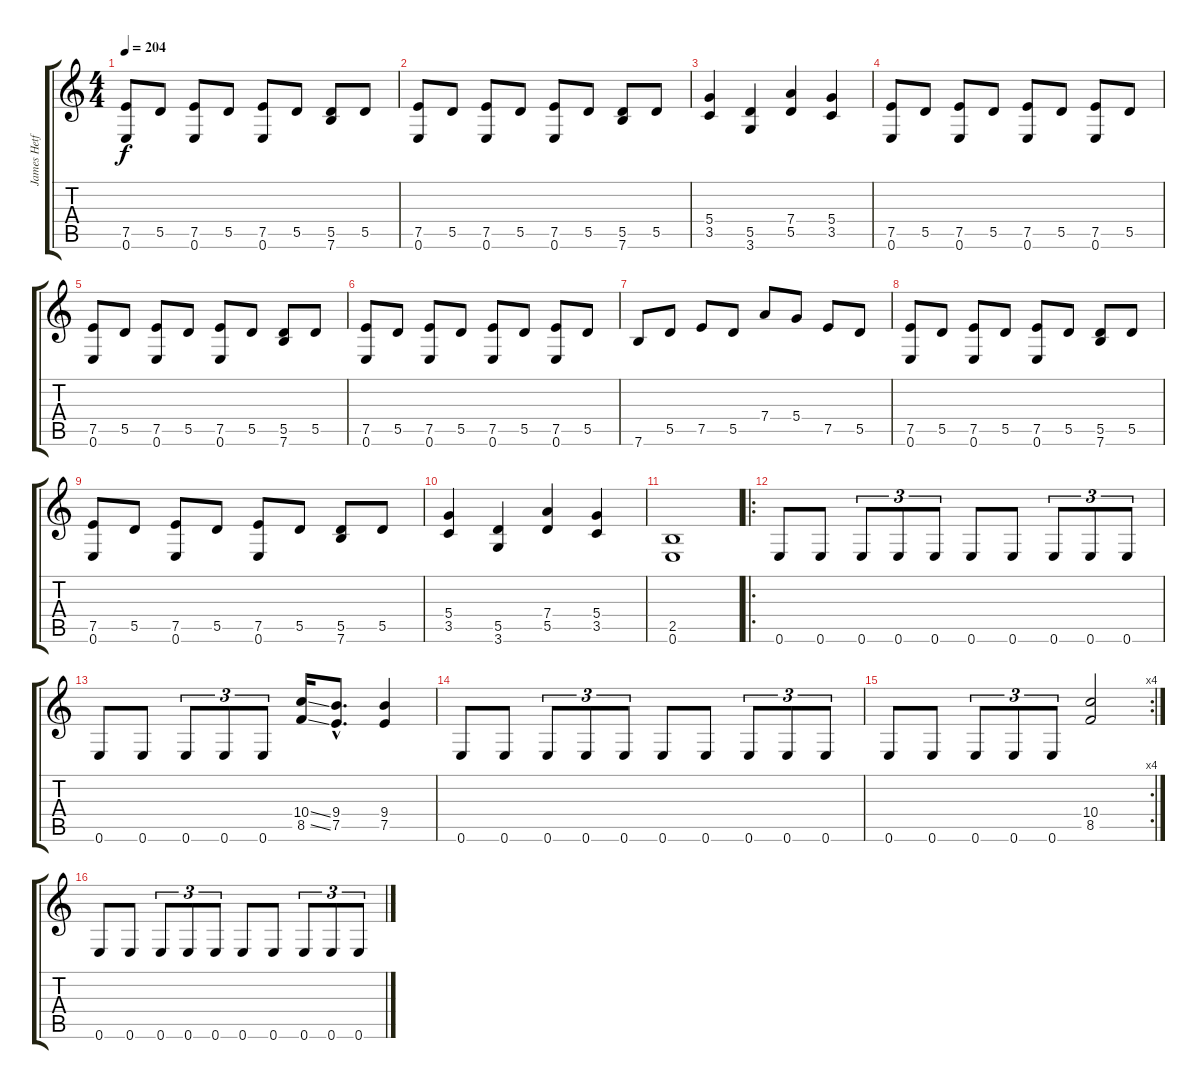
\track ("James Hetfield (Guitar 1)" "James Hetf") {instrument distortionguitar}
\staff {score tabs}
\tuning (E4 B3 G3 D3 A2 E2) {hide}
\ts (4 4)
\tempo 204
\clef g2
\ks c
(7.5 0.6).8{dy f} 5.5.8 (7.5 0.6).8 5.5.8 (7.5 0.6).8 5.5.8 (5.5 7.6).8 5.5.8 |
(7.5 0.6).8 5.5.8 (7.5 0.6).8 5.5.8 (7.5 0.6).8 5.5.8 (5.5 7.6).8 5.5.8 |
(5.4 3.5).4 (5.5 3.6).4 (7.4 5.5).4 (5.4 3.5).4 |
(7.5 0.6).8 5.5.8 (7.5 0.6).8 5.5.8 (7.5 0.6).8 5.5.8 (7.5 0.6).8 5.5.8 |
(7.5 0.6).8 5.5.8 (7.5 0.6).8 5.5.8 (7.5 0.6).8 5.5.8 (5.5 7.6).8 5.5.8 |
(7.5 0.6).8 5.5.8 (7.5 0.6).8 5.5.8 (7.5 0.6).8 5.5.8 (7.5 0.6).8 5.5.8 |
7.6.8 5.5.8 7.5.8 5.5.8 7.4.8 5.4.8 7.5.8 5.5.8 |
(7.5 0.6).8 5.5.8 (7.5 0.6).8 5.5.8 (7.5 0.6).8 5.5.8 (5.5 7.6).8 5.5.8 |
(7.5 0.6).8 5.5.8 (7.5 0.6).8 5.5.8 (7.5 0.6).8 5.5.8 (5.5 7.6).8 5.5.8 |
(5.4 3.5).4 (5.5 3.6).4 (7.4 5.5).4 (5.4 3.5).4 |
(2.5 0.6).1 |
\ro
0.6.8 0.6.8 0.6.8{tu (3 2)} 0.6.8{tu (3 2)} 0.6.8{tu (3 2)} 0.6.8 0.6.8 0.6.8{tu (3 2)} 0.6.8{tu (3 2)} 0.6.8{tu (3 2)} |
0.6.8 0.6.8 0.6.8{tu (3 2)} 0.6.8{tu (3 2)} 0.6.8{tu (3 2)} (10.4{ss} 8.5{ss}).16 (9.4{hac} 7.5{hac}).8{d} (9.4 7.5).4 |
0.6.8 0.6.8 0.6.8{tu (3 2)} 0.6.8{tu (3 2)} 0.6.8{tu (3 2)} 0.6.8 0.6.8 0.6.8{tu (3 2)} 0.6.8{tu (3 2)} 0.6.8{tu (3 2)} |
\rc 4
0.6.8 0.6.8 0.6.8{tu (3 2)} 0.6.8{tu (3 2)} 0.6.8{tu (3 2)} (10.4 8.5).2 |
0.6.8 0.6.8 0.6.8{tu (3 2)} 0.6.8{tu (3 2)} 0.6.8{tu (3 2)} 0.6.8 0.6.8 0.6.8{tu (3 2)} 0.6.8{tu (3 2)} 0.6.8{tu (3 2)}
